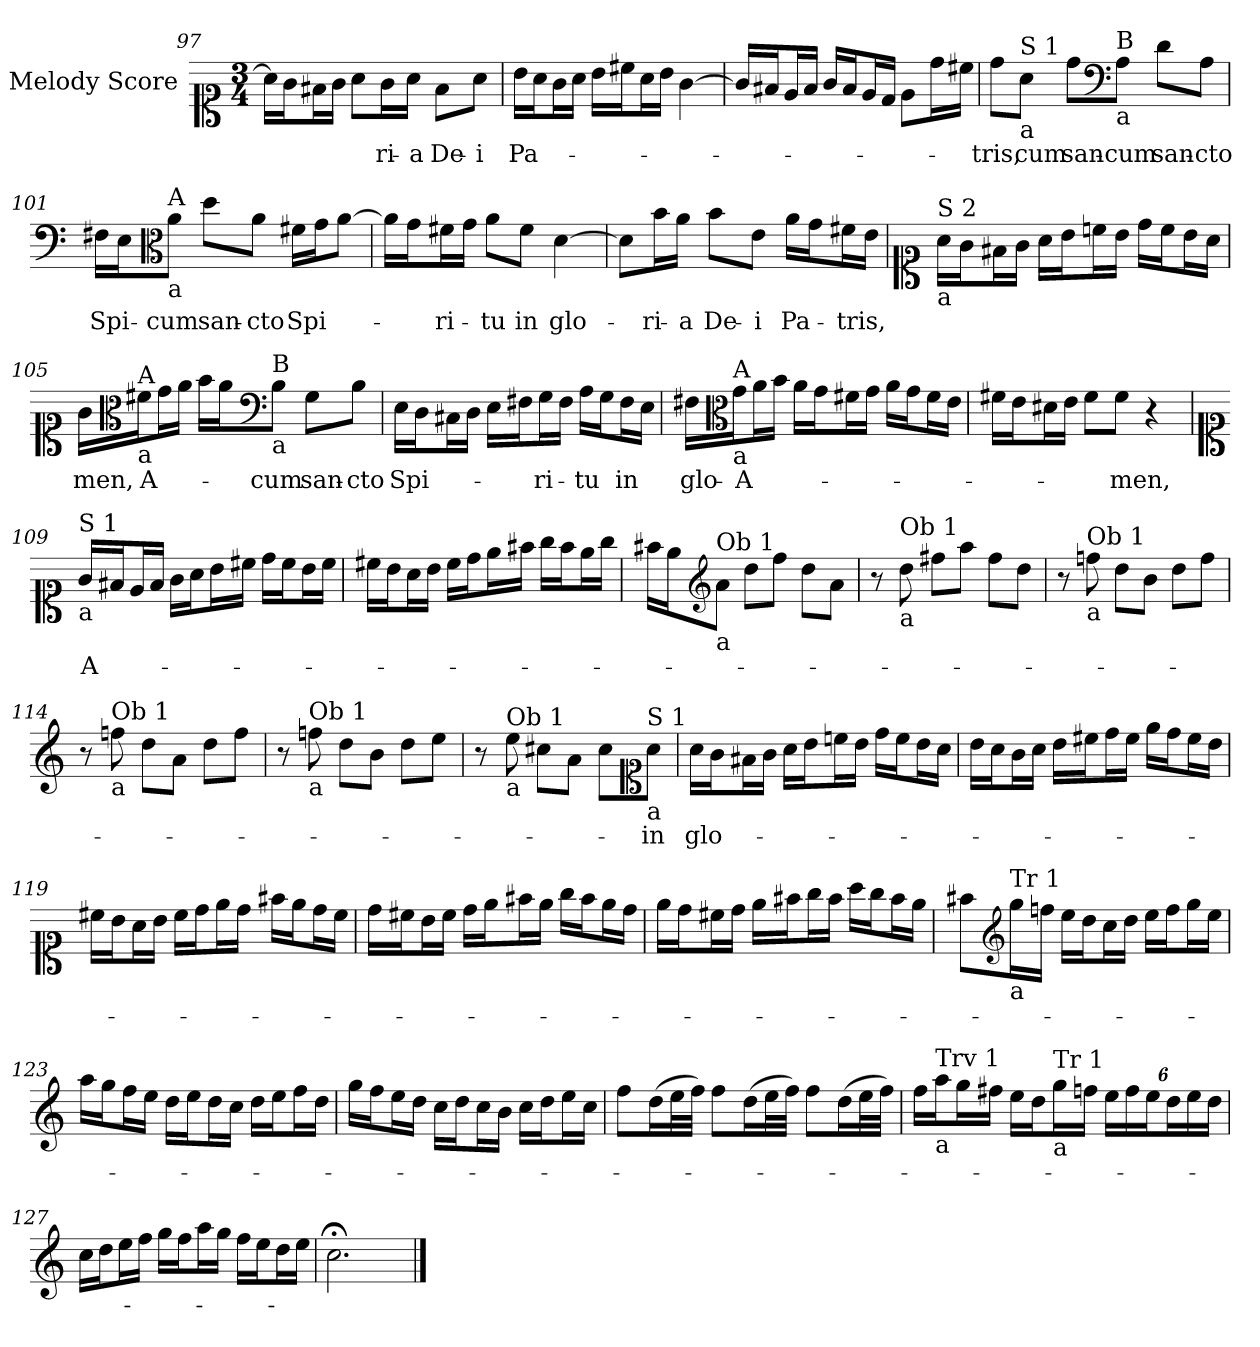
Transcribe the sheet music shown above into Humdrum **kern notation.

**kern	**text
*part1	*part1
*staff1	*staff1
*I"Melody Score	*
*clefC1	*
*k[]	*
*M3/4	*
=97	=97
16a\LL]	.
16g\J	.
16f#\L	.
16g\JJ	.
8a\L	.
!	!LO:LY:b
16g\L	-ri-
!	!LO:LY:b
16a\JJ	-a
!	!LO:LY:b
8f#\L	De-
!	!LO:LY:b
8a\J	-i
=98	=98
!	!LO:LY:b
16b\LL	Pa-
16a\J	.
16g\L	.
16a\JJ	.
16b\LL	.
16cc#\J	.
16a\L	.
16b\JJ	.
[4g\	.
=99	=99
16g/LL]	.
16f#/J	.
16e/L	.
16f#/JJ	.
16g/LL	.
16f#/J	.
16e/L	.
16d/JJ	.
8e\L	.
16dd\L	.
16cc#\JJ	.
=100	=100
!	!LO:LY:b
8dd\L	-tris,
!LO:TX:a:t=S 1	!
!LO:TX:b:t=a	!
!	!LO:LY:b
8a\J	cum
!	!LO:LY:b
8dd\L	san-
*clefF4	*
!LO:TX:a:t=B	!
!LO:TX:b:t=a	!
!	!LO:LY:b
8A\J	cum
!	!LO:LY:b
8d\L	san-
!	!LO:LY:b
8A\J	-cto
=101	=101
!	!LO:LY:b
16F#\LL	Spi-
16E\J	.
*clefC3	*
!LO:TX:a:t=A	!
!LO:TX:b:t=a	!
!	!LO:LY:b
8a\J	cum
!	!LO:LY:b
8dd\L	san-
!	!LO:LY:b
8a\J	-cto
!	!LO:LY:b
16f#\LL	Spi-
16g\J	.
[8a\J	.
=102	=102
16a\LL]	.
16g\J	.
!	!LO:LY:b
16f#\L	-ri-
16g\JJ	.
!	!LO:LY:b
8a\L	-tu
!	!LO:LY:b
8f#\J	in
!	!LO:LY:b
[4d\	glo-
=103	=103
8d\L]	.
!	!LO:LY:b
16b\L	-ri-
!	!LO:LY:b
16a\JJ	-a
!	!LO:LY:b
8b\L	De-
!	!LO:LY:b
8e\J	-i
!	!LO:LY:b
16a\LL	Pa-
16g\J	.
!	!LO:LY:b
16f#\L	-tris,
16e\JJ	.
=104	=104
*clefC1	*
!LO:TX:a:t=S 2	!
!LO:TX:b:t=a	!
16a\LL	.
16g\J	.
16f#\L	.
16g\JJ	.
16a\LL	.
16b\J	.
16ccn\L	.
16b\JJ	.
16dd\LL	.
16cc\J	.
16b\L	.
16a\JJ	.
=105	=105
!	!LO:LY:b
16g\LL	-men,
*clefC3	*
!LO:TX:a:t=A	!
!LO:TX:b:t=a	!
!	!LO:LY:b
16f#\J	A-
16g\L	.
16a\JJ	.
16b\LL	.
16a\J	.
*clefF4	*
!LO:TX:a:t=B	!
!LO:TX:b:t=a	!
!	!LO:LY:b
8B\J	cum
!	!LO:LY:b
8G\L	san-
!	!LO:LY:b
8B\J	-cto
=106	=106
!	!LO:LY:b
16E\LL	Spi-
16D\J	.
16C#\L	.
16D\JJ	.
16E\LL	.
16F#\J	.
!	!LO:LY:b
16G\L	-ri-
16F#\JJ	.
!	!LO:LY:b
16A\LL	-tu
16G\J	.
!	!LO:LY:b
16F#\L	in
16E\JJ	.
=107	=107
!	!LO:LY:b
16F#\LL	glo-
*clefC3	*
!LO:TX:a:t=A	!
!LO:TX:b:t=a	!
!	!LO:LY:b
16g\J	A-
16a\L	.
16b\JJ	.
16a\LL	.
16g\J	.
16f#\L	.
16g\JJ	.
16a\LL	.
16g\J	.
16f#\L	.
16e\JJ	.
=108	=108
16f#\LL	.
16e\J	.
16d#X\L	.
16e\JJ	.
8f#\L	.
!	!LO:LY:b
8f#\J	-men,
4r	.
=109	=109
*clefC1	*
!LO:TX:a:t=S 1	!
!LO:TX:b:t=a	!
!	!LO:LY:b
16g/LL	A-
16f#/J	.
16e/L	.
16f#/JJ	.
16g\LL	.
16a\J	.
16b\L	.
16cc#\JJ	.
16dd\LL	.
16cc#\J	.
16b\L	.
16cc#\JJ	.
=110	=110
16cc#\LL	.
16b\J	.
16a\L	.
16b\JJ	.
16cc#\LL	.
16dd\J	.
16ee\L	.
16ff#\JJ	.
16gg\LL	.
16ff#\J	.
16ee\L	.
16gg\JJ	.
=111	=111
16ff#\LL	.
16ee\J	.
*clefG2	*
!LO:TX:a:t=Ob 1	!
!LO:TX:b:t=a	!
8a\J	.
8dd\L	.
8ff#\J	.
8dd\L	.
8a\J	.
=112	=112
8r	.
!LO:TX:a:t=Ob 1	!
!LO:TX:b:t=a	!
8dd\	.
8ff#\L	.
8aa\J	.
8ff#\L	.
8dd\J	.
=113	=113
8r	.
!LO:TX:a:t=Ob 1	!
!LO:TX:b:t=a	!
8ffn\	.
8dd\L	.
8b\J	.
8dd\L	.
8ff\J	.
=114	=114
8r	.
!LO:TX:a:t=Ob 1	!
!LO:TX:b:t=a	!
8ffn\	.
8dd\L	.
8a\J	.
8dd\L	.
8ff\J	.
=115	=115
8r	.
!LO:TX:a:t=Ob 1	!
!LO:TX:b:t=a	!
8ffn\	.
8dd\L	.
8b\J	.
8dd\L	.
8ee\J	.
=116	=116
8r	.
!LO:TX:a:t=Ob 1	!
!LO:TX:b:t=a	!
8ee\	.
8cc#\L	.
8a\J	.
8cc#\L	.
*clefC1	*
!LO:TX:a:t=S 1	!
!LO:TX:b:t=a	!
!	!LO:LY:b
8a\J	in
=117	=117
!	!LO:LY:b
16a\LL	glo-
16g\J	.
16f#\L	.
16g\JJ	.
16a\LL	.
16b\J	.
16ccn\L	.
16b\JJ	.
16dd\LL	.
16cc\J	.
16b\L	.
16a\JJ	.
=118	=118
16b\LL	.
16a\J	.
16g\L	.
16a\JJ	.
16b\LL	.
16cc#\J	.
16dd\L	.
16cc#\JJ	.
16ee\LL	.
16dd\J	.
16cc#\L	.
16b\JJ	.
=119	=119
16cc#\LL	.
16b\J	.
16a\L	.
16b\JJ	.
16cc#\LL	.
16dd\J	.
16ee\L	.
16dd\JJ	.
16ff#\LL	.
16ee\J	.
16dd\L	.
16cc#\JJ	.
=120	=120
16dd\LL	.
16cc#\J	.
16b\L	.
16cc#\JJ	.
16dd\LL	.
16ee\J	.
16ff#\L	.
16ee\JJ	.
16gg\LL	.
16ff#\J	.
16ee\L	.
16dd\JJ	.
=121	=121
16ee\LL	.
16dd\J	.
16cc#\L	.
16dd\JJ	.
16ee\LL	.
16ff#\J	.
16gg\L	.
16ff#\JJ	.
16aa\LL	.
16gg\J	.
16ff#\L	.
16ee\JJ	.
=122	=122
8ff#\L	.
*clefG2	*
!LO:TX:a:t=Tr 1	!
!LO:TX:b:t=a	!
16gg\L	.
16ff\JJ	.
16ee\LL	.
16dd\J	.
16cc\L	.
16dd\JJ	.
16ee\LL	.
16ff\J	.
16gg\L	.
16ee\JJ	.
=123	=123
16aa\LL	.
16gg\J	.
16ff\L	.
16ee\JJ	.
16dd\LL	.
16ee\J	.
16dd\L	.
16cc\JJ	.
16dd\LL	.
16ee\J	.
16ff\L	.
16dd\JJ	.
=124	=124
16gg\LL	.
16ff\J	.
16ee\L	.
16dd\JJ	.
16cc\LL	.
16dd\J	.
16cc\L	.
16b\JJ	.
16cc\LL	.
16dd\J	.
16ee\L	.
16cc\JJ	.
=125	=125
8ff\L	.
(16dd\L	.
32ee\L	.
32ff\JJJ)	.
8ff\L	.
(16dd\L	.
32ee\L	.
32ff\JJJ)	.
8ff\L	.
(16dd\L	.
32ee\L	.
32ff\JJJ)	.
=126	=126
16ff\LL	.
!LO:TX:a:t=Trv 1	!
!LO:TX:b:t=a	!
16aa\J	.
16gg\L	.
16ff#\JJ	.
16ee\LL	.
16dd\J	.
!LO:TX:a:t=Tr 1	!
!LO:TX:b:t=a	!
16gg\L	.
16ff\JJ	.
*Xbrackettup	*
24ee\LL	.
24ff\	.
24ee\J	.
24dd\L	.
24ee\	.
24dd\JJ	.
=127	=127
16cc\LL	.
16dd\J	.
16ee\L	.
16ff\JJ	.
16gg\LL	.
16ff\J	.
16aa\L	.
16gg\JJ	.
16ff\LL	.
16ee\J	.
16dd\L	.
16ee\JJ	.
=128	=128
2.cc;<\	.
==	==
*-	*-
